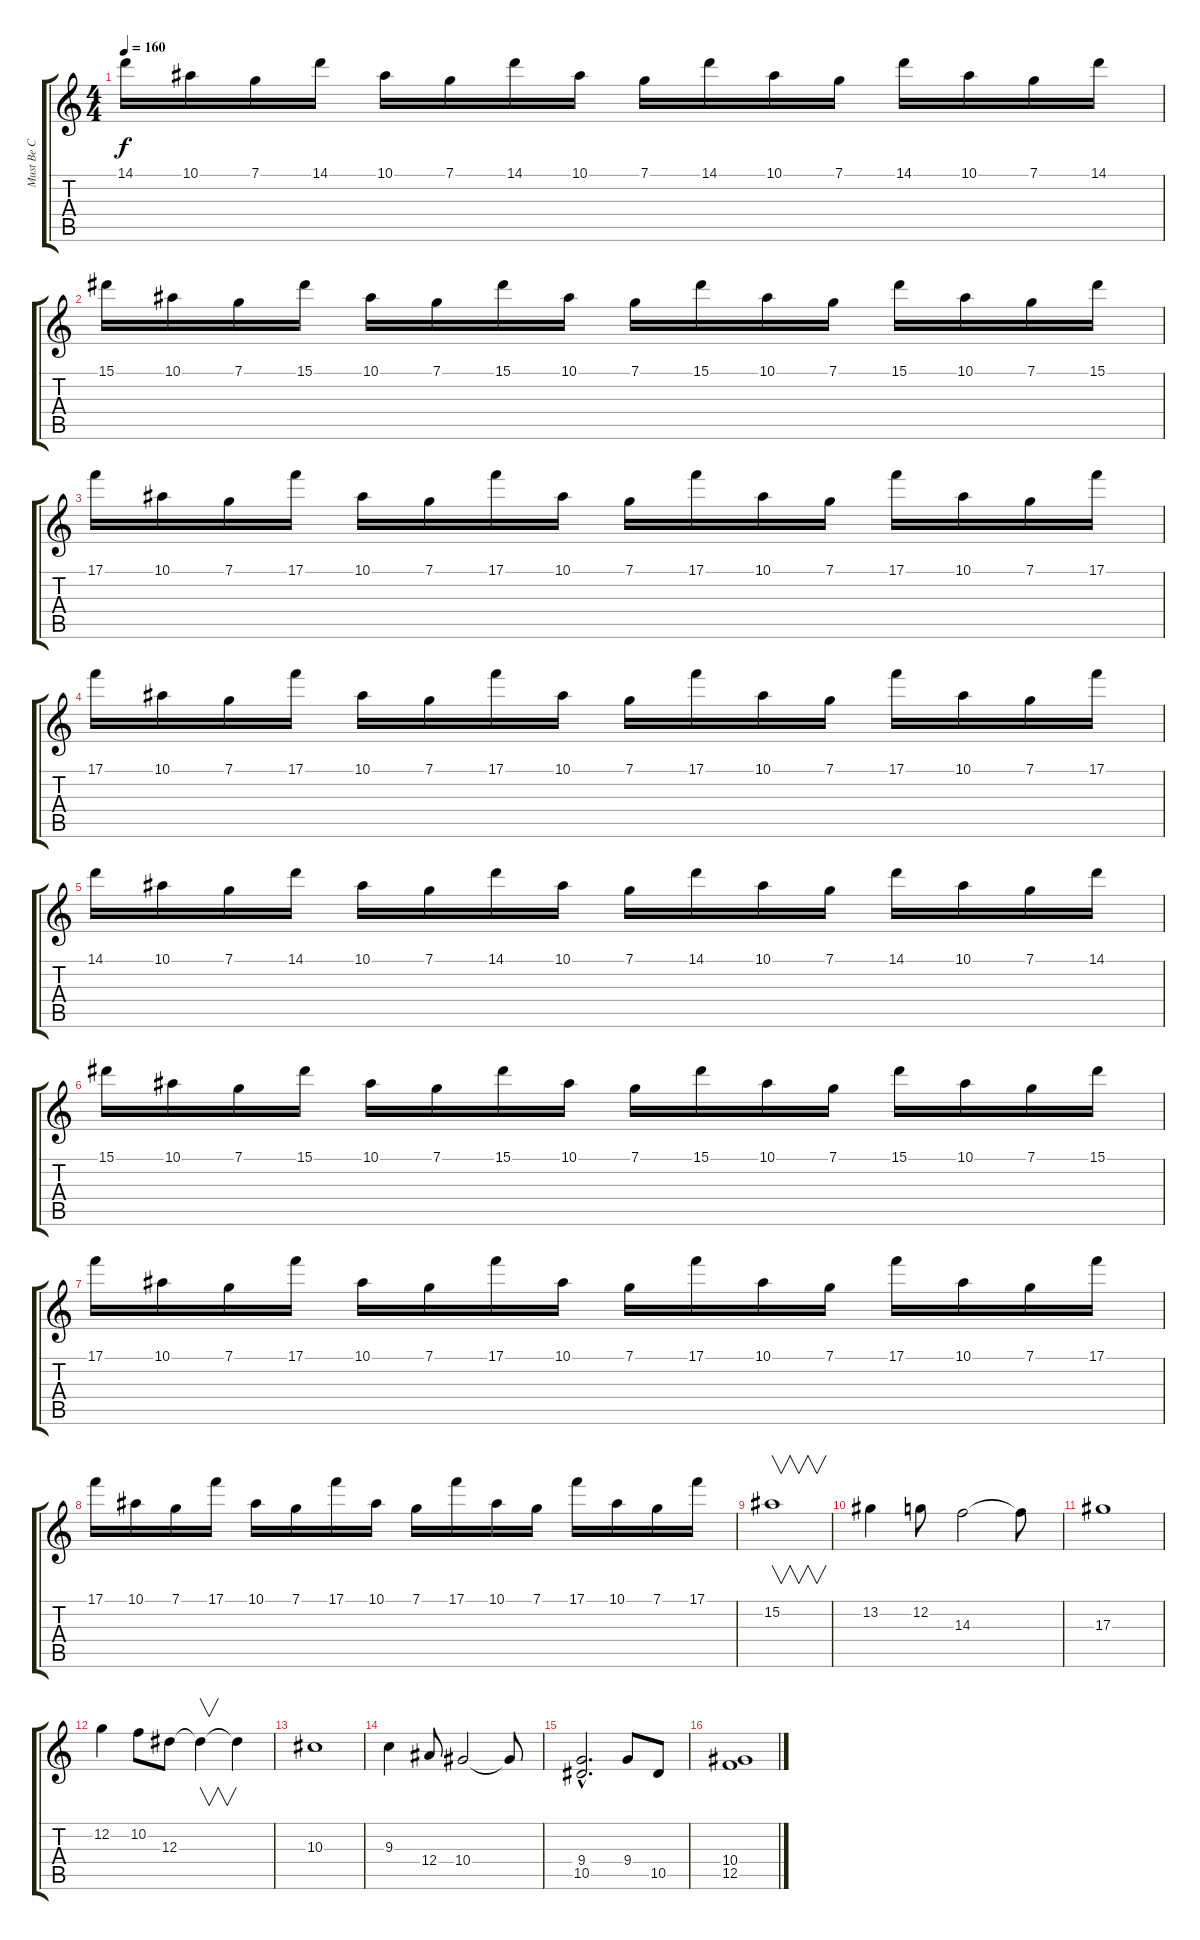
\track ("Must Be C Tuned" "Must Be C ") {instrument distortionguitar}
\staff {score tabs}
\tuning (C4 G3 Eb3 Bb2 F2 C2) {hide}
\ts (4 4)
\tempo 160
\clef g2
\ks c
14.1.16{dy f} 10.1.16 7.1.16 14.1.16 10.1.16 7.1.16 14.1.16 10.1.16 7.1.16 14.1.16 10.1.16 7.1.16 14.1.16 10.1.16 7.1.16 14.1.16 |
15.1.16 10.1.16 7.1.16 15.1.16 10.1.16 7.1.16 15.1.16 10.1.16 7.1.16 15.1.16 10.1.16 7.1.16 15.1.16 10.1.16 7.1.16 15.1.16 |
17.1.16 10.1.16 7.1.16 17.1.16 10.1.16 7.1.16 17.1.16 10.1.16 7.1.16 17.1.16 10.1.16 7.1.16 17.1.16 10.1.16 7.1.16 17.1.16 |
17.1.16 10.1.16 7.1.16 17.1.16 10.1.16 7.1.16 17.1.16 10.1.16 7.1.16 17.1.16 10.1.16 7.1.16 17.1.16 10.1.16 7.1.16 17.1.16 |
14.1.16 10.1.16 7.1.16 14.1.16 10.1.16 7.1.16 14.1.16 10.1.16 7.1.16 14.1.16 10.1.16 7.1.16 14.1.16 10.1.16 7.1.16 14.1.16 |
15.1.16 10.1.16 7.1.16 15.1.16 10.1.16 7.1.16 15.1.16 10.1.16 7.1.16 15.1.16 10.1.16 7.1.16 15.1.16 10.1.16 7.1.16 15.1.16 |
17.1.16 10.1.16 7.1.16 17.1.16 10.1.16 7.1.16 17.1.16 10.1.16 7.1.16 17.1.16 10.1.16 7.1.16 17.1.16 10.1.16 7.1.16 17.1.16 |
17.1.16 10.1.16 7.1.16 17.1.16 10.1.16 7.1.16 17.1.16 10.1.16 7.1.16 17.1.16 10.1.16 7.1.16 17.1.16 10.1.16 7.1.16 17.1.16 |
15.2.1{v} |
13.2.4 12.2.8 14.3.2 14.3{t}.8 |
17.3.1 |
12.2.4 10.2.8 12.3.8 12.3{t}.4{v} 12.3{t}.4 |
10.3.1 |
9.3.4 12.4.8 10.4.2 10.4{t}.8 |
(9.4{hac} 10.5{hac}).2{d} 9.4.8 10.5.8 |
(10.4 12.5).1
